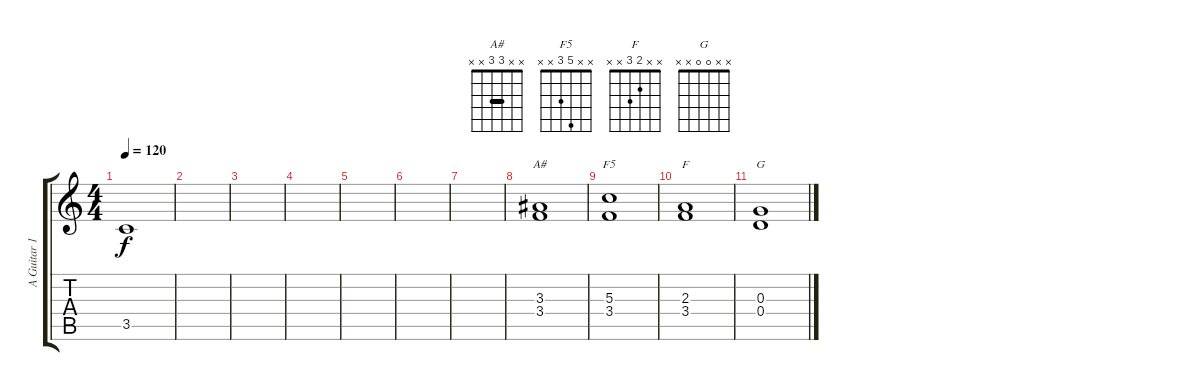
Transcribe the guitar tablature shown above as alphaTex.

\track ("A Guitar 1" "A Guitar 1") {instrument acousticguitarsteel}
\staff {score tabs}
\tuning (E4 B3 G3 D3 A2 E2) {hide}
\chord ("A#" x x 3 3 x x) {barre 3}
\chord ("F5" x x 5 3 x x)
\chord ("F" x x 2 3 x x)
\chord ("G" x x 0 0 x x)
\ts (4 4)
\tempo 120
\clef g2
\ks c
3.5.1{dy f} |
|
|
|
|
|
|
(3.3 3.4).1{ch "A#"} |
(5.3 3.4).1{ch "F5"} |
(2.3 3.4).1{ch "F"} |
(0.3 0.4).1{ch "G"}
